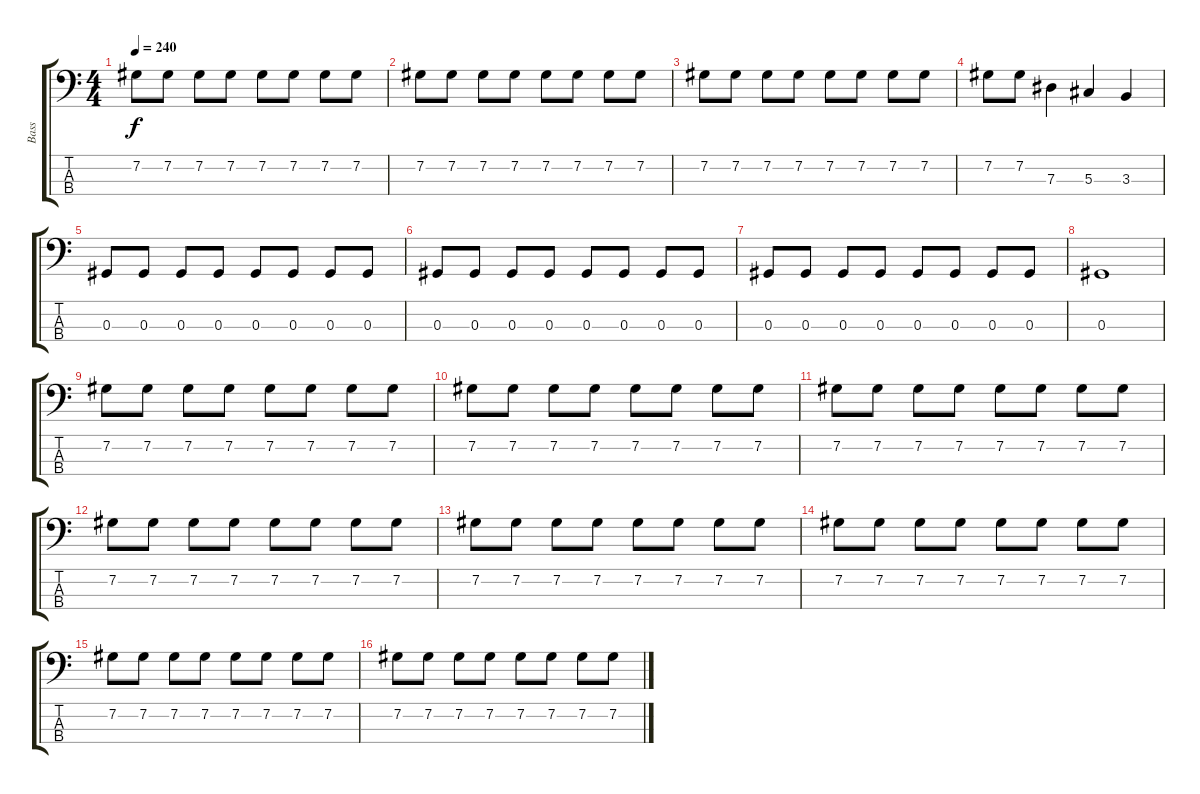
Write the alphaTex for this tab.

\track ("Bass" "Bass") {instrument electricbassfinger}
\staff {score tabs}
\tuning (Gb2 Db2 Ab1 Eb1) {hide}
\ts (4 4)
\tempo 240
\clef f4
\ks c
7.2.8{dy f} 7.2.8 7.2.8 7.2.8 7.2.8 7.2.8 7.2.8 7.2.8 |
7.2.8 7.2.8 7.2.8 7.2.8 7.2.8 7.2.8 7.2.8 7.2.8 |
7.2.8 7.2.8 7.2.8 7.2.8 7.2.8 7.2.8 7.2.8 7.2.8 |
7.2.8 7.2.8 7.3.4 5.3.4 3.3.4 |
0.3.8 0.3.8 0.3.8 0.3.8 0.3.8 0.3.8 0.3.8 0.3.8 |
0.3.8 0.3.8 0.3.8 0.3.8 0.3.8 0.3.8 0.3.8 0.3.8 |
0.3.8 0.3.8 0.3.8 0.3.8 0.3.8 0.3.8 0.3.8 0.3.8 |
0.3.1 |
7.2.8 7.2.8 7.2.8 7.2.8 7.2.8 7.2.8 7.2.8 7.2.8 |
7.2.8 7.2.8 7.2.8 7.2.8 7.2.8 7.2.8 7.2.8 7.2.8 |
7.2.8 7.2.8 7.2.8 7.2.8 7.2.8 7.2.8 7.2.8 7.2.8 |
7.2.8 7.2.8 7.2.8 7.2.8 7.2.8 7.2.8 7.2.8 7.2.8 |
7.2.8 7.2.8 7.2.8 7.2.8 7.2.8 7.2.8 7.2.8 7.2.8 |
7.2.8 7.2.8 7.2.8 7.2.8 7.2.8 7.2.8 7.2.8 7.2.8 |
7.2.8 7.2.8 7.2.8 7.2.8 7.2.8 7.2.8 7.2.8 7.2.8 |
7.2.8 7.2.8 7.2.8 7.2.8 7.2.8 7.2.8 7.2.8 7.2.8
